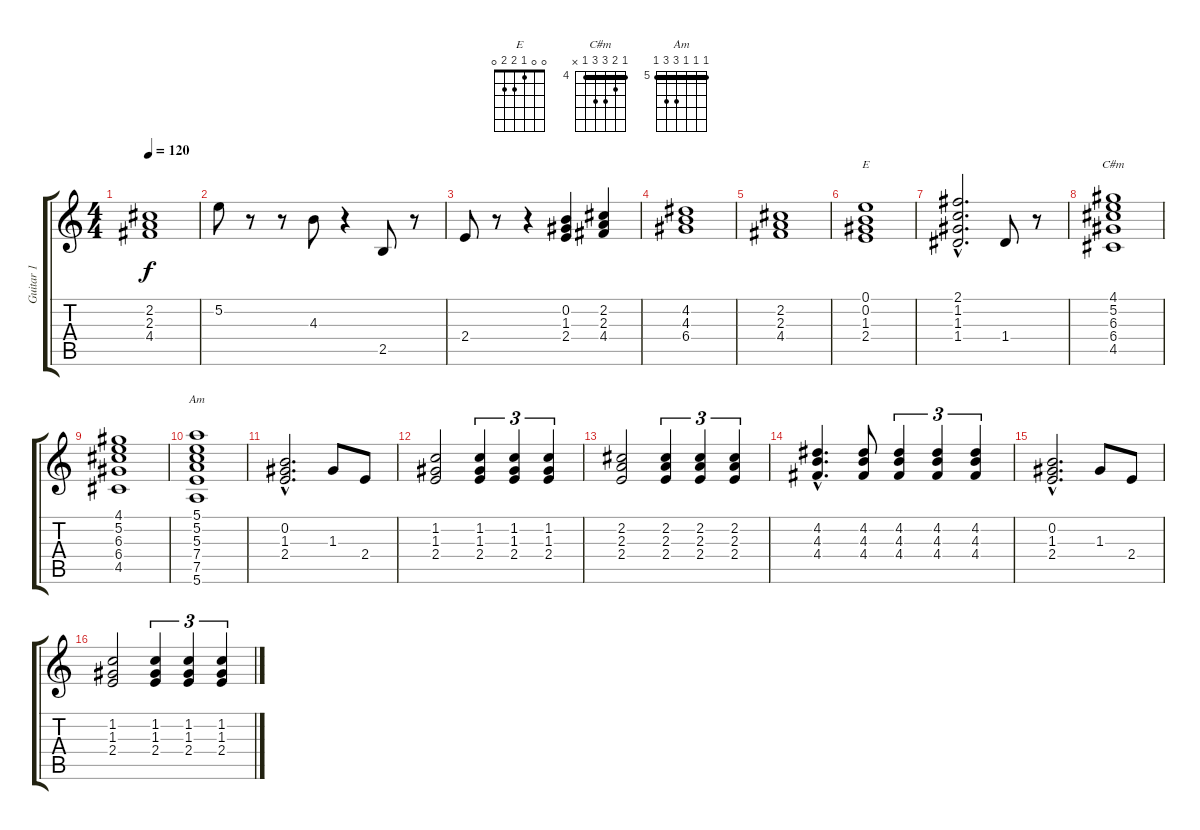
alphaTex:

\track ("Guitar 1" "Guitar 1") {instrument electricguitarclean}
\staff {score tabs}
\tuning (E4 B3 G3 D3 A2 E2) {hide}
\chord ("E" 0 0 1 2 2 0)
\chord ("C#m" 4 5 6 6 4 x) {firstfret 4 barre 4}
\chord ("Am" 5 5 5 7 7 5) {firstfret 5 barre 5}
\ts (4 4)
\tempo 120
\clef g2
\ks c
(2.2 2.3 4.4).1{dy f} |
5.2.8 r.8 r.8 4.3.8 r.4 2.5.8 r.8 |
2.4.8 r.8 r.4 (0.2 1.3 2.4).4 (2.2 2.3 4.4).4 |
(4.2 4.3 6.4).1 |
(2.2 2.3 4.4).1 |
(0.1 0.2 1.3 2.4).1{ch "E"} |
(2.1{hac} 1.2{hac} 1.3{hac} 1.4{hac}).2{d} 1.4.8 r.8 |
(4.1 5.2 6.3 6.4 4.5).1{ch "C#m"} |
(4.1 5.2 6.3 6.4 4.5).1 |
(5.1 5.2 5.3 7.4 7.5 5.6).1{ch "Am"} |
(0.2{hac} 1.3{hac} 2.4{hac}).2{d} 1.3.8 2.4.8 |
(1.2 1.3 2.4).2 (1.2 1.3 2.4).4{tu (3 2)} (1.2 1.3 2.4).4{tu (3 2)} (1.2 1.3 2.4).4{tu (3 2)} |
(2.2 2.3 2.4).2 (2.2 2.3 2.4).4{tu (3 2)} (2.2 2.3 2.4).4{tu (3 2)} (2.2 2.3 2.4).4{tu (3 2)} |
(4.2{hac} 4.3{hac} 4.4{hac}).4{d} (4.2 4.3 4.4).8 (4.2 4.3 4.4).4{tu (3 2)} (4.2 4.3 4.4).4{tu (3 2)} (4.2 4.3 4.4).4{tu (3 2)} |
(0.2{hac} 1.3{hac} 2.4{hac}).2{d} 1.3.8 2.4.8 |
(1.2 1.3 2.4).2 (1.2 1.3 2.4).4{tu (3 2)} (1.2 1.3 2.4).4{tu (3 2)} (1.2 1.3 2.4).4{tu (3 2)}
